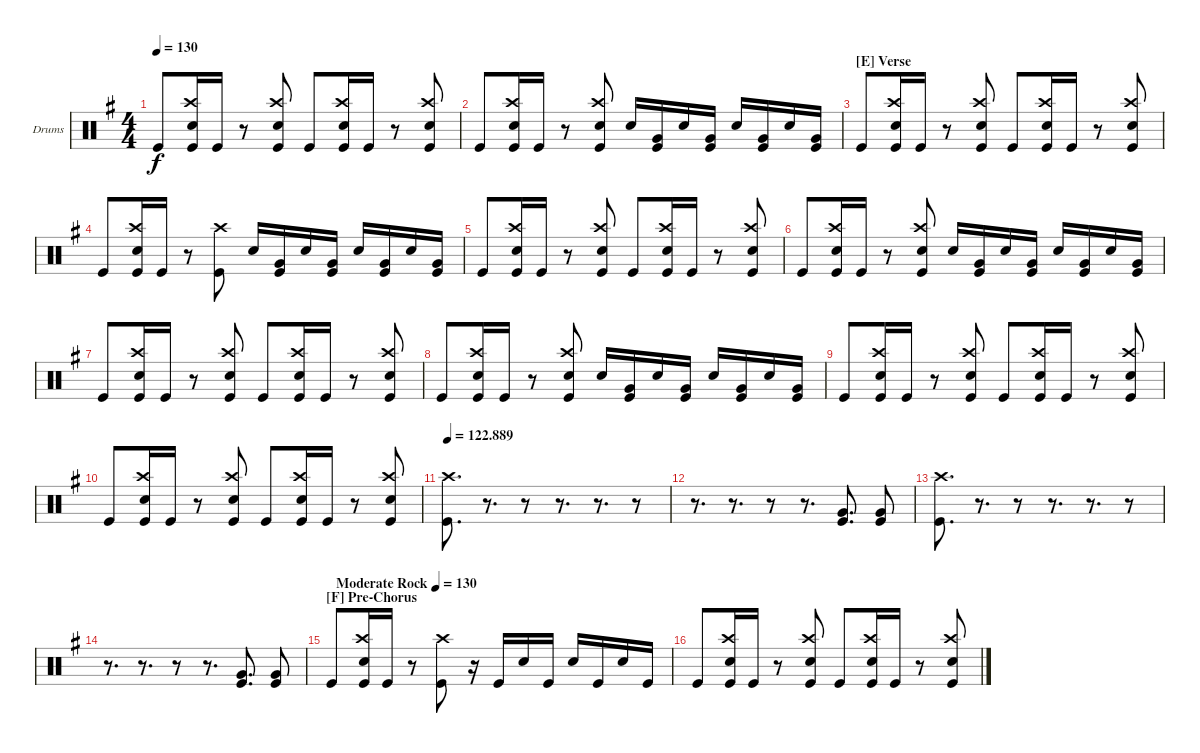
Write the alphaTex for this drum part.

\bracketExtendMode groupsimilarinstruments
\firstSystemTrackNameOrientation horizontal
\otherSystemsTrackNameOrientation horizontal
\track ("Drum" "Drums") {instrument percussion}
\staff {score}
\articulation defaults
\ts (4 4)
\tempo 130
\clef neutral
\scale
1.04288
\ks g "Kick (hit)".8{dy f}
("Crash high (hit)" "Snare (hit) 2" "Kick (hit)").16 "Kick (hit)".16 r.8 ("Crash high (hit)" "Snare (hit) 2" "Kick (hit)").8 "Kick (hit)".8 ("Crash high (hit)" "Snare (hit) 2" "Kick (hit)").16 "Kick (hit)".16 r.8 ("Crash high (hit)" "Snare (hit) 2" "Kick (hit)").8 |
\scale
0.957125 "Kick (hit)".8 ("Crash high (hit)" "Snare (hit) 2" "Kick (hit)").16 "Kick (hit)".16 r.8 ("Crash high (hit)" "Snare (hit) 2" "Kick (hit)").8 "Snare (hit) 2".16 ("Very Low Tom (hit)" "Kick (hit)").16 "Snare (hit) 2".16 ("Very Low Tom (hit)" "Kick (hit)").16 "Snare (hit) 2".16 ("Very Low Tom (hit)" "Kick (hit)").16 "Snare (hit) 2".16 ("Very Low Tom (hit)" "Kick (hit)").16 |
\section ("E" "Verse")
\scale
1.04288 "Kick (hit)".8 ("Crash high (hit)" "Snare (hit) 2" "Kick (hit)").16 "Kick (hit)".16 r.8 ("Crash high (hit)" "Snare (hit) 2" "Kick (hit)").8 "Kick (hit)".8 ("Crash high (hit)" "Snare (hit) 2" "Kick (hit)").16 "Kick (hit)".16 r.8 ("Crash high (hit)" "Snare (hit) 2" "Kick (hit)").8 |
\scale
0.957125 "Kick (hit)".8 ("Crash high (hit)" "Snare (hit) 2" "Kick (hit)").16 "Kick (hit)".16 r.8 ("Crash high (hit)" "Kick (hit)").8 "Snare (hit) 2".16 ("Very Low Tom (hit)" "Kick (hit)").16 "Snare (hit) 2".16 ("Very Low Tom (hit)" "Kick (hit)").16 "Snare (hit) 2".16 ("Very Low Tom (hit)" "Kick (hit)").16 "Snare (hit) 2".16 ("Very Low Tom (hit)" "Kick (hit)").16 |
\scale
1.04288 "Kick (hit)".8 ("Crash high (hit)" "Snare (hit) 2" "Kick (hit)").16 "Kick (hit)".16 r.8 ("Crash high (hit)" "Snare (hit) 2" "Kick (hit)").8 "Kick (hit)".8 ("Crash high (hit)" "Snare (hit) 2" "Kick (hit)").16 "Kick (hit)".16 r.8 ("Crash high (hit)" "Snare (hit) 2" "Kick (hit)").8 |
\scale
0.957125 "Kick (hit)".8 ("Crash high (hit)" "Snare (hit) 2" "Kick (hit)").16 "Kick (hit)".16 r.8 ("Crash high (hit)" "Snare (hit) 2" "Kick (hit)").8 "Snare (hit) 2".16 ("Very Low Tom (hit)" "Kick (hit)").16 "Snare (hit) 2".16 ("Very Low Tom (hit)" "Kick (hit)").16 "Snare (hit) 2".16 ("Very Low Tom (hit)" "Kick (hit)").16 "Snare (hit) 2".16 ("Very Low Tom (hit)" "Kick (hit)").16 |
\scale
1.04288 "Kick (hit)".8 ("Crash high (hit)" "Snare (hit) 2" "Kick (hit)").16 "Kick (hit)".16 r.8 ("Crash high (hit)" "Snare (hit) 2" "Kick (hit)").8 "Kick (hit)".8 ("Crash high (hit)" "Snare (hit) 2" "Kick (hit)").16 "Kick (hit)".16 r.8 ("Crash high (hit)" "Snare (hit) 2" "Kick (hit)").8 |
\scale
0.957125 "Kick (hit)".8 ("Crash high (hit)" "Snare (hit) 2" "Kick (hit)").16 "Kick (hit)".16 r.8 ("Crash high (hit)" "Snare (hit) 2" "Kick (hit)").8 "Snare (hit) 2".16 ("Very Low Tom (hit)" "Kick (hit)").16 "Snare (hit) 2".16 ("Very Low Tom (hit)" "Kick (hit)").16 "Snare (hit) 2".16 ("Very Low Tom (hit)" "Kick (hit)").16 "Snare (hit) 2".16 ("Very Low Tom (hit)" "Kick (hit)").16 |
\scale
1.04288 "Kick (hit)".8 ("Crash high (hit)" "Snare (hit) 2" "Kick (hit)").16 "Kick (hit)".16 r.8 ("Crash high (hit)" "Snare (hit) 2" "Kick (hit)").8 "Kick (hit)".8 ("Crash high (hit)" "Snare (hit) 2" "Kick (hit)").16 "Kick (hit)".16 r.8 ("Crash high (hit)" "Snare (hit) 2" "Kick (hit)").8 |
\scale
0.957125 "Kick (hit)".8 ("Crash high (hit)" "Snare (hit) 2" "Kick (hit)").16 "Kick (hit)".16 r.8 ("Crash high (hit)" "Snare (hit) 2" "Kick (hit)").8 "Kick (hit)".8 ("Crash high (hit)" "Snare (hit) 2" "Kick (hit)").16 "Kick (hit)".16 r.8 ("Crash high (hit)" "Snare (hit) 2" "Kick (hit)").8 |
\tempo
122.889
\scale
1.04288 ("Crash high (hit)" "Kick (hit)").8{d} r.8{d} r.8 r.8{d} r.8{d} r.8 |
\scale
0.957125 r.8{d} r.8{d} r.8 r.8{d} ("Very Low Tom (hit)" "Kick (hit)").8{d} ("Very Low Tom (hit)" "Kick (hit)").8 |
\scale
1.04288 ("Crash high (hit)" "Kick (hit)").8{d} r.8{d} r.8 r.8{d} r.8{d} r.8 |
\scale
0.957125 r.8{d} r.8{d} r.8 r.8{d} ("Very Low Tom (hit)" "Kick (hit)").8{d} ("Very Low Tom (hit)" "Kick (hit)").8 |
\section ("F" "Pre-Chorus")
\tempo (130 "Moderate Rock" 0.0125)
\scale
1.04288 "Kick (hit)".8 ("Crash high (hit)" "Snare (hit) 2" "Kick (hit)").16 "Kick (hit)".16 r.8 ("Crash high (hit)" "Kick (hit)").8 r.16 "Kick (hit)".16 "Snare (hit) 2".16 "Kick (hit)".16 "Snare (hit) 2".16 "Kick (hit)".16 "Snare (hit) 2".16 "Kick (hit)".16 |
\scale
0.957125 "Kick (hit)".8 ("Crash high (hit)" "Snare (hit) 2" "Kick (hit)").16 "Kick (hit)".16 r.8 ("Crash high (hit)" "Snare (hit) 2" "Kick (hit)").8 "Kick (hit)".8 ("Crash high (hit)" "Snare (hit) 2" "Kick (hit)").16 "Kick (hit)".16 r.8 ("Crash high (hit)" "Snare (hit) 2" "Kick (hit)").8
